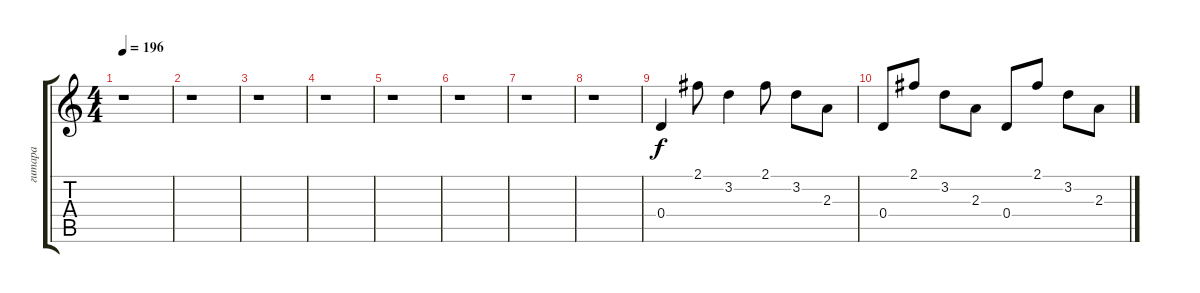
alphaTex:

\track ("гитара" "гитара") {instrument acousticguitarsteel}
\staff {score tabs}
\tuning (E4 B3 G3 D3 A2 E2) {hide}
\ts (4 4)
\tempo 196
\clef g2
\ks c
r.1{dy f} |
r.1 |
r.1 |
r.1 |
r.1 |
r.1 |
r.1 |
r.1 |
0.4.4 2.1.8 3.2.4 2.1.8 3.2.8 2.3.8 |
0.4.8 2.1.8 3.2.8 2.3.8 0.4.8 2.1.8 3.2.8 2.3.8
